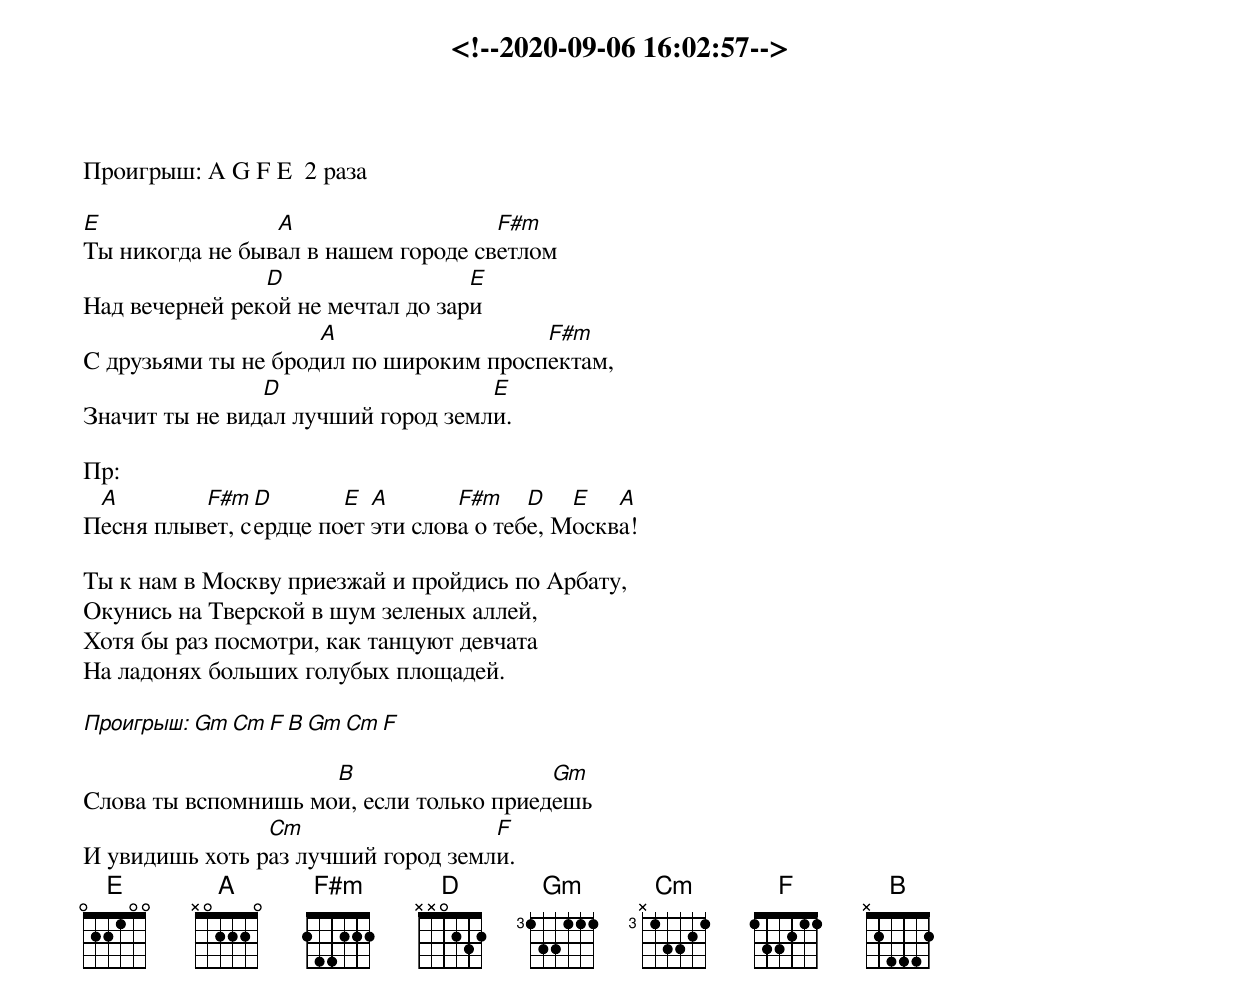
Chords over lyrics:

<!--2020-09-06 16:02:57-->
Проигрыш: A G F E  2 раза

E                A                   F#m
Ты никогда не бывал в нашем городе светлом
                D                  E
Над вечерней рекой не мечтал до зари
                     A                  F#m
С друзьями ты не бродил по широким проспектам,
                D                   E
Значит ты не видал лучший город земли.

Пр:
 A        F#m  D       E  A       F#m    D   E   A
Песня плывет, сердце поет эти слова о тебе, Москва!

Ты к нам в Москву приезжай и пройдись по Арбату,
Окунись на Тверской в шум зеленых аллей,
Хотя бы раз посмотри, как танцуют девчата
На ладонях больших голубых площадей.

Проигрыш: Gm Cm F B Gm Cm F

                     B                   Gm
Слова ты вспомнишь мои, если только приедешь
                Cm                  F
И увидишь хоть раз лучший город земли.
